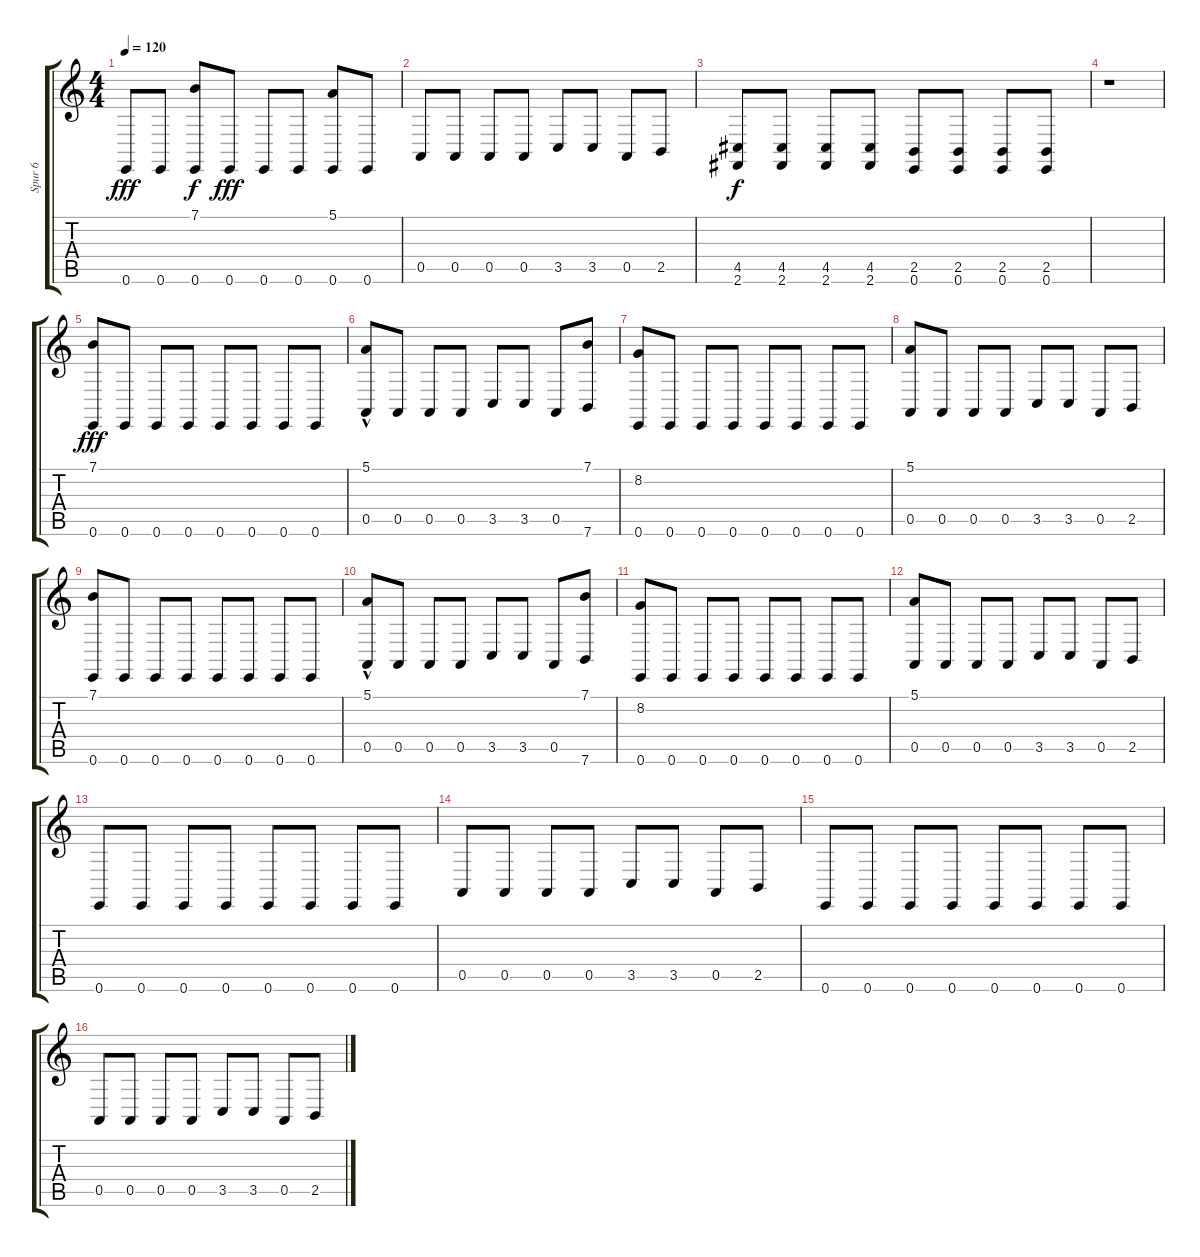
\track ("Spur 6" "Spur 6") {instrument percussiveorgan}
\staff {score tabs}
\tuning (E4 B3 G3 D3 A2 E2) {hide}
\ts (4 4)
\tempo 120
\clef g2
\ks c
0.6.8{dy fff} 0.6.8 (7.1 0.6).8{dy f} 0.6.8{dy fff} 0.6.8 0.6.8 (5.1 0.6).8 0.6.8 |
0.5.8 0.5.8 0.5.8 0.5.8 3.5.8 3.5.8 0.5.8 2.5.8 |
(4.5 2.6).8{dy f} (4.5 2.6).8 (4.5 2.6).8 (4.5 2.6).8 (2.5 0.6).8 (2.5 0.6).8 (2.5 0.6).8 (2.5 0.6).8 |
r.1 |
(7.1 0.6).8{dy fff} 0.6.8 0.6.8 0.6.8 0.6.8 0.6.8 0.6.8 0.6.8 |
(5.1{hac} 0.5).8 0.5.8 0.5.8 0.5.8 3.5.8 3.5.8 0.5.8 (7.1 7.6).8 |
(8.2 0.6).8 0.6.8 0.6.8 0.6.8 0.6.8 0.6.8 0.6.8 0.6.8 |
(5.1 0.5).8 0.5.8 0.5.8 0.5.8 3.5.8 3.5.8 0.5.8 2.5.8 |
(7.1 0.6).8 0.6.8 0.6.8 0.6.8 0.6.8 0.6.8 0.6.8 0.6.8 |
(5.1{hac} 0.5).8 0.5.8 0.5.8 0.5.8 3.5.8 3.5.8 0.5.8 (7.1 7.6).8 |
(8.2 0.6).8 0.6.8 0.6.8 0.6.8 0.6.8 0.6.8 0.6.8 0.6.8 |
(5.1 0.5).8 0.5.8 0.5.8 0.5.8 3.5.8 3.5.8 0.5.8 2.5.8 |
0.6.8 0.6.8 0.6.8 0.6.8 0.6.8 0.6.8 0.6.8 0.6.8 |
0.5.8 0.5.8 0.5.8 0.5.8 3.5.8 3.5.8 0.5.8 2.5.8 |
0.6.8 0.6.8 0.6.8 0.6.8 0.6.8 0.6.8 0.6.8 0.6.8 |
0.5.8 0.5.8 0.5.8 0.5.8 3.5.8 3.5.8 0.5.8 2.5.8
